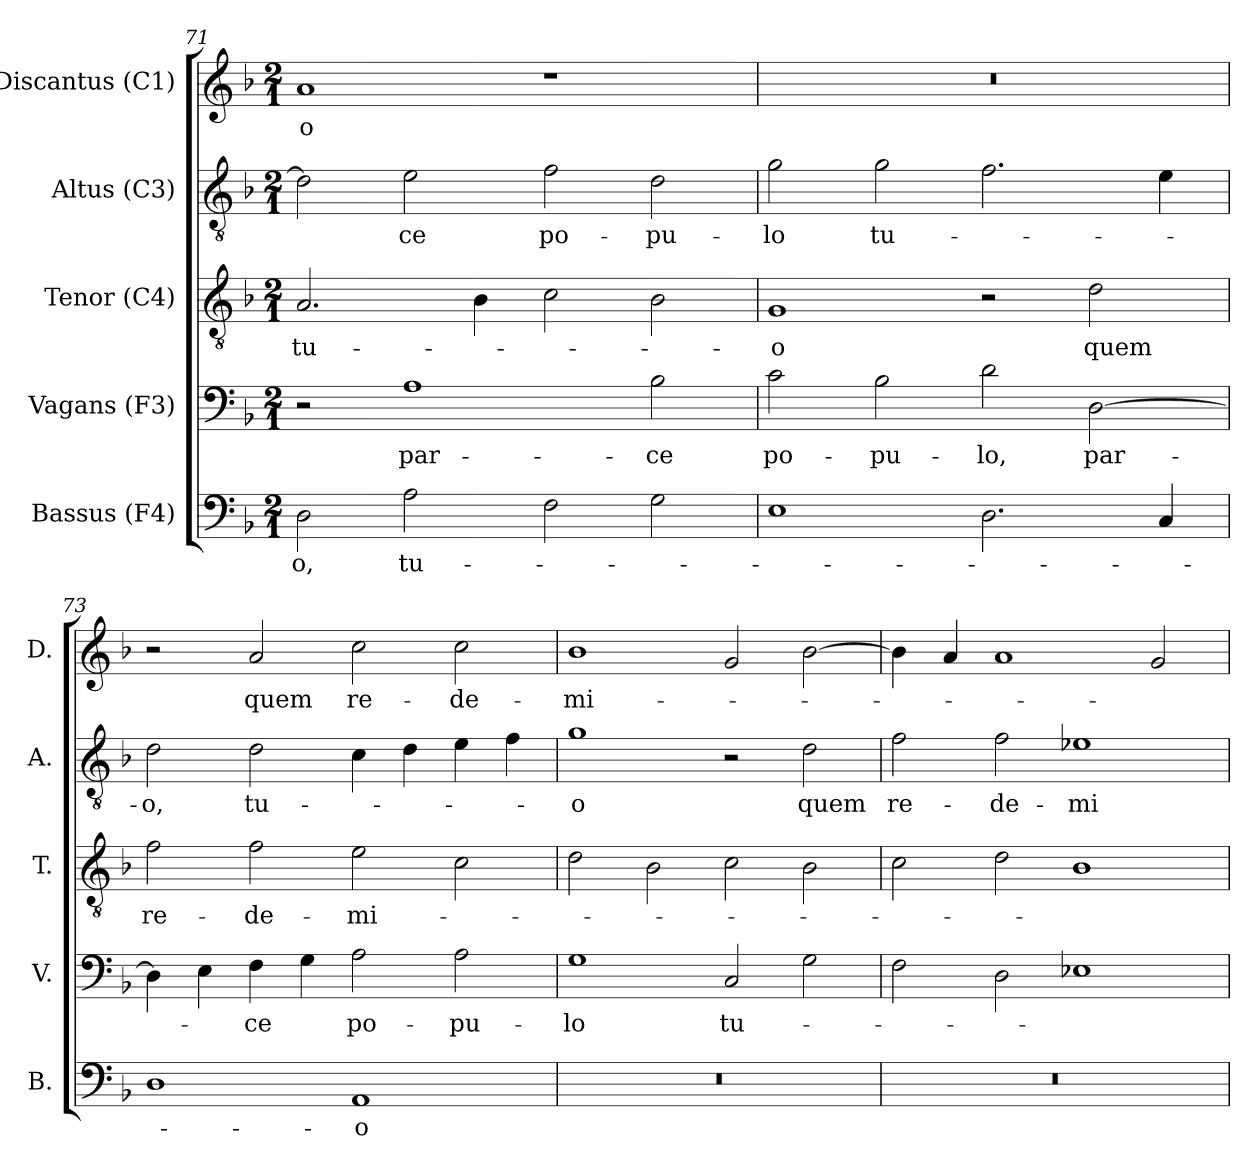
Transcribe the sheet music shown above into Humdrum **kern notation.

**kern	**text	**kern	**text	**kern	**text	**kern	**text	**kern	**text
*part5	*part5	*part4	*part4	*part3	*part3	*part2	*part2	*part1	*part1
*staff5	*staff5	*staff4	*staff4	*staff3	*staff3	*staff2	*staff2	*staff1	*staff1
*I"Bassus (F4)	*	*I"Vagans (F3)	*	*I"Tenor (C4)	*	*I"Altus (C3)	*	*I"Discantus (C1)	*
*I'B.	*	*I'V.	*	*I'T.	*	*I'A.	*	*I'D.	*
!!LO:LB:g=z
*clefF4	*	*clefF4	*	*clefGv2	*	*clefGv2	*	*clefG2	*
*	*	*ITrd7c12	*	*ITrd7c12	*	*ITrd7c12	*	*	*
*k[b-]	*	*k[b-]	*	*k[b-]	*	*k[b-]	*	*k[b-]	*
*F:	*	*F:	*	*F:	*	*F:	*	*F:	*
*M2/1	*	*M2/1	*	*M2/1	*	*M2/1	*	*M2/1	*
=71	=71	=71	=71	=71	=71	=71	=71	=71	=71
!	!LO:LY:b:color=#000000	!	!	!	!	!	!	!	!
!	!	!	!	!	!LO:LY:b:color=#000000	!	!	!	!
!	!	!	!	!	!	!	!	!	!LO:LY:b:color=#000000
2Di\	-o,	2r	.	2.AAi/	tu-	2Di\]	.	1ai	-o
!	!LO:LY:b:color=#000000	!	!	!	!	!	!	!	!
!	!	!	!LO:LY:b:color=#000000	!	!	!	!	!	!
!	!	!	!	!	!	!	!LO:LY:b:color=#000000	!	!
2Ai\	tu-	1AAi	par-	.	.	2Ei\	-ce	.	.
.	.	.	.	4BB-i\	.	.	.	.	.
!	!	!	!	!	!	!	!LO:LY:b:color=#000000	!	!
2Fi\	.	.	.	2Ci\	.	2Fi\	po-	1r	.
!	!	!	!LO:LY:b:color=#000000	!	!	!	!	!	!
!	!	!	!	!	!	!	!LO:LY:b:color=#000000	!	!
2Gi\	.	2BB-i\	-ce	2BB-i\	.	2Di\	-pu-	.	.
=72	=72	=72	=72	=72	=72	=72	=72	=72	=72
!	!	!	!LO:LY:b:color=#000000	!	!	!	!	!	!
!	!	!	!	!	!LO:LY:b:color=#000000	!	!	!	!
!	!	!	!	!	!	!	!LO:LY:b:color=#000000	!LO:N:vis=1	!
1Ei	.	2Ci\	po-	1GGi	-o	2Gi\	-lo	0r	.
!	!	!	!LO:LY:b:color=#000000	!	!	!	!	!	!
!	!	!	!	!	!	!	!LO:LY:b:color=#000000	!	!
.	.	2BB-i\	-pu-	.	.	2Gi\	tu-	.	.
!	!	!	!LO:LY:b:color=#000000	!	!	!	!	!	!
2.Di\	.	2Di\	-lo,	2r	.	2.Fi\	.	.	.
!	!	!	!LO:LY:b:color=#000000	!	!	!	!	!	!
!	!	!	!	!	!LO:LY:b:color=#000000	!	!	!	!
.	.	[2DDi\	par-	2Di\	quem	.	.	.	.
4Ci/	.	.	.	.	.	4Ei\	.	.	.
=73	=73	=73	=73	=73	=73	=73	=73	=73	=73
!	!	!	!	!	!LO:LY:b:color=#000000	!	!	!	!
!	!	!	!	!	!	!	!LO:LY:b:color=#000000	!	!
1Di	.	4DDi\]	.	2Fi\	re-	2Di\	-o,	2r	.
.	.	4EEi\	.	.	.	.	.	.	.
!	!	!	!LO:LY:b:color=#000000	!	!	!	!	!	!
!	!	!	!	!	!LO:LY:b:color=#000000	!	!	!	!
!	!	!	!	!	!	!	!LO:LY:b:color=#000000	!	!
!	!	!	!	!	!	!	!	!	!LO:LY:b:color=#000000
.	.	4FFi\	-ce	2Fi\	-de-	2Di\	tu-	2ai/	quem
.	.	4GGi\	.	.	.	.	.	.	.
!	!LO:LY:b:color=#000000	!	!	!	!	!	!	!	!
!	!	!	!LO:LY:b:color=#000000	!	!	!	!	!	!
!	!	!	!	!	!LO:LY:b:color=#000000	!	!	!	!
!	!	!	!	!	!	!	!	!	!LO:LY:b:color=#000000
1AAi	-o	2AAi\	po-	2Ei\	-mi-	4Ci\	.	2cci\	re-
.	.	.	.	.	.	4Di\	.	.	.
!	!	!	!LO:LY:b:color=#000000	!	!	!	!	!	!
!	!	!	!	!	!	!	!	!	!LO:LY:b:color=#000000
.	.	2AAi\	-pu-	2Ci\	.	4Ei\	.	2cci\	-de-
.	.	.	.	.	.	4Fi\	.	.	.
=74	=74	=74	=74	=74	=74	=74	=74	=74	=74
!LO:N:vis=1	!	!	!	!	!	!	!	!	!
!	!	!	!LO:LY:b:color=#000000	!	!	!	!	!	!
!	!	!	!	!	!	!	!LO:LY:b:color=#000000	!	!
!	!	!	!	!	!	!	!	!	!LO:LY:b:color=#000000
0r	.	1GGi	-lo	2Di\	.	1Gi	-o	1b-i	-mi-
.	.	.	.	2BB-i\	.	.	.	.	.
!	!	!	!LO:LY:b:color=#000000	!	!	!	!	!	!
.	.	2CCi/	tu-	2Ci\	.	2r	.	2gi/	.
!	!	!	!	!	!	!	!LO:LY:b:color=#000000	!	!
.	.	2GGi\	.	2BB-i\	.	2Di\	quem	[2b-i\	.
!!LO:PB:g=z
=75	=75	=75	=75	=75	=75	=75	=75	=75	=75
!LO:N:vis=1	!	!	!	!	!	!	!	!	!
!	!	!	!	!	!	!	!LO:LY:b:color=#000000	!	!
0r	.	2FFi\	.	2Ci\	.	2Fi\	re-	4b-i\]	.
.	.	.	.	.	.	.	.	4ai/	.
!	!	!	!	!	!	!	!LO:LY:b:color=#000000	!	!
.	.	2DDi\	.	2Di\	.	2Fi\	-de-	1ai	.
!	!	!	!	!	!	!	!LO:LY:b:color=#000000	!	!
.	.	1EE-Xi	.	1BB-i	.	1E-Xi	-mi-	.	.
.	.	.	.	.	.	.	.	2gi/	.
=	=	=	=	=	=	=	=	=	=
*-	*-	*-	*-	*-	*-	*-	*-	*-	*-
